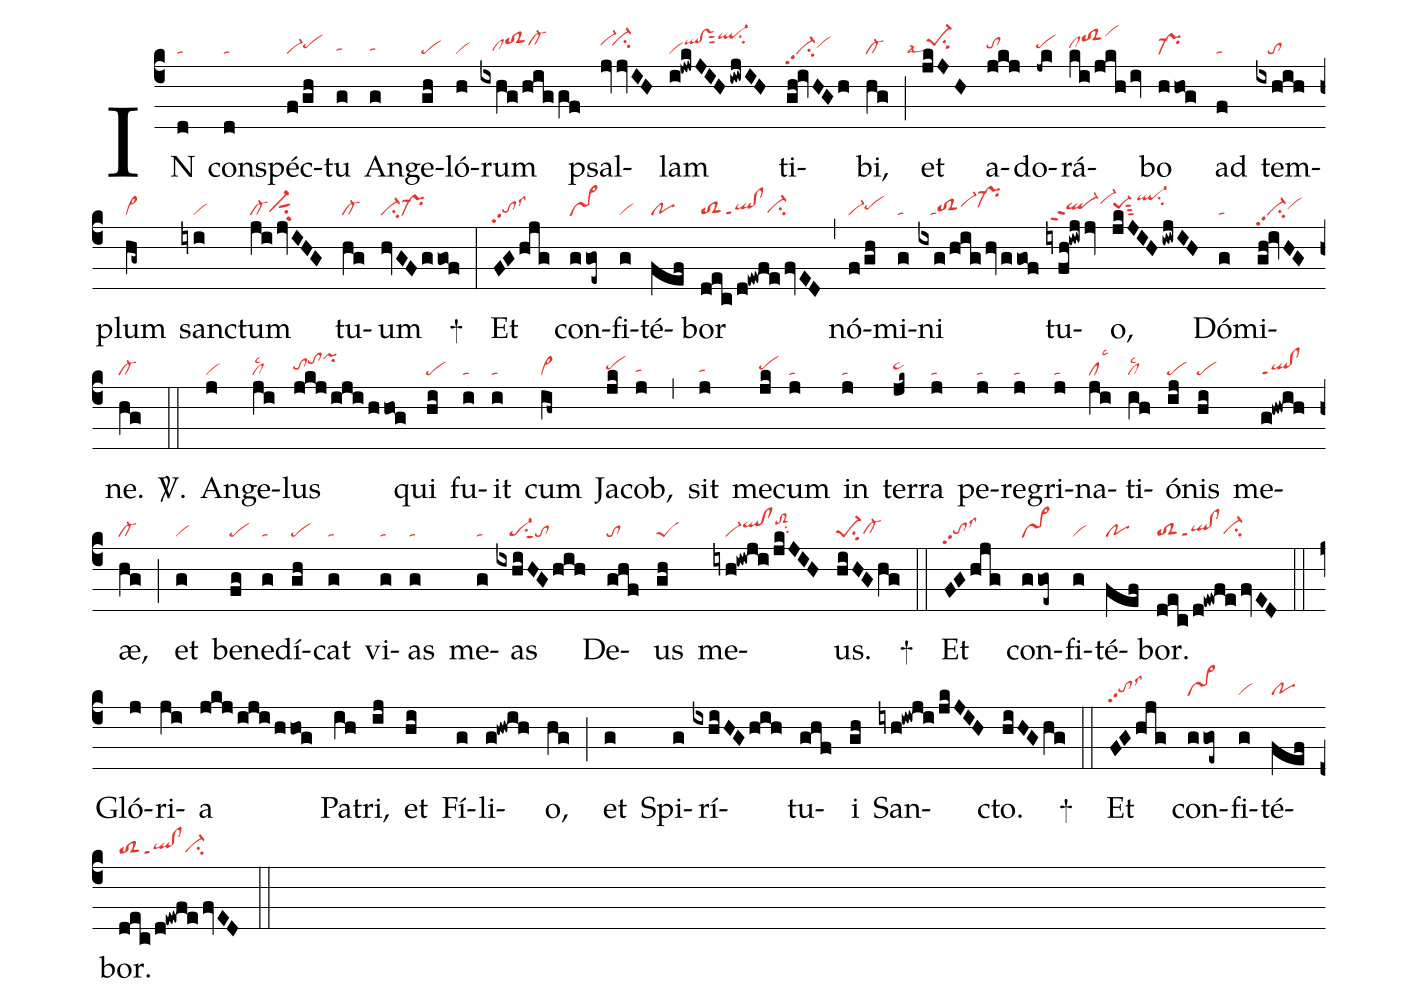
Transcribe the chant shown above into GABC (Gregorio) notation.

nabc-lines:1;
%%
(c4)
IN(d|ta) con(d|ta)spéc(f/gh|vi-pehh)tu(g|tahg) An(g|tahg)ge(gh|pe)ló(h|vi)rum(ixhg/higgf|///clhgtoS2hicl-hi) psal(jvjvIH|vi-hi`ci-hi)lam(i!jwkJIHiwjIH|viqlhi!vshisut2ql-hksu2) ti(gh!ivHGh|vi-pp2su2vihh)bi,(hg|cl-) (;)
et(jkJH|````pe-1hisu2lsal7) a(jkj|tohh)do(-jk|pehh)rá(ki/jkh/iv|clhhtoS2hjvihl)bo(hho!g|pr-) ad(f|ta) tem(ixhih|///to)plum(hg~|vi>) san(iyi|///vi)ctum(ji/jvIHG|cl-vi-hgsut1su2) tu(hg|cl-)um(hvGFggo!f|ci-pr-) +(:)
Et(FGhjg|tohgpp2lss3) con(ggoe~|vs>)fi(g|vi)té(fef|po)bor(dec/d!ewfe/fvED|toS2ql!clppt1ci-hg) (,)
nó(f/gh|vi-pehh)mi(g|ta)ni(ixg/hig/hvggo!f|///tatoS2hgvi-hipr-hi) tu(iyfh!iwjjv|/ql-hhppt2vi-hj)o,(jkJIHiwjIH|pe-1hhsut3ql-hksu2) Dó(g|ta)mi(gh!ivHG|vi-pp2su2vihh)ne.(hg|cl-) <sp>V/</sp>.(::)
An(j|vi)ge(ji|cllsc2)lus(jkj/iji/hho!g|tohhtohjpihk) qui(hi|pe) fu(i|ta)it(i|ta) cum(ih~|vi>) Ja(jk|pehh)cob,(j|tahg) (,)
sit(j|tahg) me(jk|pehh)cum(j|ta) in(j|ta) ter(jk~|ta>hh)ra(j|ta) pe(j|ta)re(j|ta)gri(j|ta)na(ji|cllsc3)ti(ih|cllsc2)ó(ij|pe)nis(hi|pe) me(g!hwih|ql!clppt1)æ,(hg|cl-) (;)
et(g|vi) be(fg|pe)ne(g|ta)dí(gh|pe)cat(g|ta) vi(g|ta)as(g|ta) me(g|ta)as(ixhiHGhih|///pe-su1sut1to) De(ghf|to)us(gh|peS) me(iyh!iwji/jkJIH|///vi-qlhi!clhitoS2hjsu2)us.(hiHGhg|pe-1su2cl-hg) +(::)
Et(FGhjg|tohgpp2lss3) con(ggoe~|vs>)fi(g|vi)té(fef|po)bor.(dec/d!ewfe/fvED|toS2ql!clppt1ci-hg) (::)
Gló(j)ri(ji)a(jkj/iji/hhog) Pa(ih)tri,(ij) et(hi) Fí(g)li(g!hwih)o,(hg) (;)
et(g) Spi(g)rí(ixhiHG/hih)tu(ghf)i(gh) San(iyh!iwji/jkJIH)cto.(hiHGhg) +(::)
Et(FGhjg|tohgpp2lss3) con(ggoe~|vs>)fi(g|vi)té(fef|po)bor.(dec/d!ewfe/fvED|toS2ql!clppt1ci-hg) (::)
